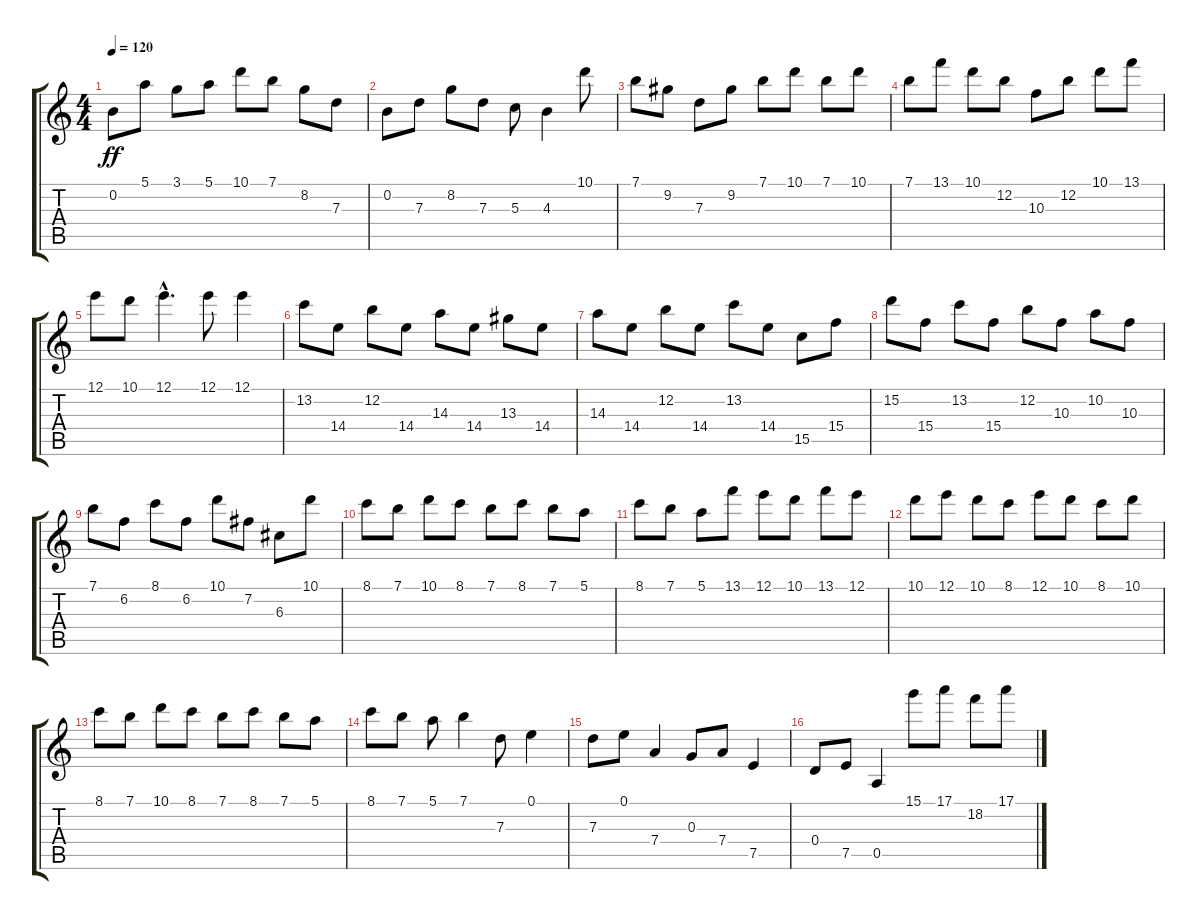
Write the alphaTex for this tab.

\track "" {instrument acousticguitarnylon}
\staff {score tabs}
\tuning (E4 B3 G3 D3 A2 E2) {hide}
\ts (4 4)
\tempo 120
\clef g2
\ks c
0.2.8{dy ff} 5.1.8 3.1.8 5.1.8 10.1.8 7.1.8 8.2.8 7.3.8 |
0.2.8 7.3.8 8.2.8 7.3.8 5.3.8 4.3.4 10.1.8 |
7.1.8 9.2.8 7.3.8 9.2.8 7.1.8 10.1.8 7.1.8 10.1.8 |
7.1.8 13.1.8 10.1.8 12.2.8 10.3.8 12.2.8 10.1.8 13.1.8 |
12.1.8 10.1.8 12.1{hac}.4{d} 12.1.8 12.1.4 |
13.2.8 14.4.8 12.2.8 14.4.8 14.3.8 14.4.8 13.3.8 14.4.8 |
14.3.8 14.4.8 12.2.8 14.4.8 13.2.8 14.4.8 15.5.8 15.4.8 |
15.2.8 15.4.8 13.2.8 15.4.8 12.2.8 10.3.8 10.2.8 10.3.8 |
7.1.8 6.2.8 8.1.8 6.2.8 10.1.8 7.2.8 6.3.8 10.1.8 |
8.1.8 7.1.8 10.1.8 8.1.8 7.1.8 8.1.8 7.1.8 5.1.8 |
8.1.8 7.1.8 5.1.8 13.1.8 12.1.8 10.1.8 13.1.8 12.1.8 |
10.1.8 12.1.8 10.1.8 8.1.8 12.1.8 10.1.8 8.1.8 10.1.8 |
8.1.8 7.1.8 10.1.8 8.1.8 7.1.8 8.1.8 7.1.8 5.1.8 |
8.1.8 7.1.8 5.1.8 7.1.4 7.3.8 0.1.4 |
7.3.8 0.1.8 7.4.4 0.3.8 7.4.8 7.5.4 |
0.4.8 7.5.8 0.5.4 15.1.8 17.1.8 18.2.8 17.1.8
